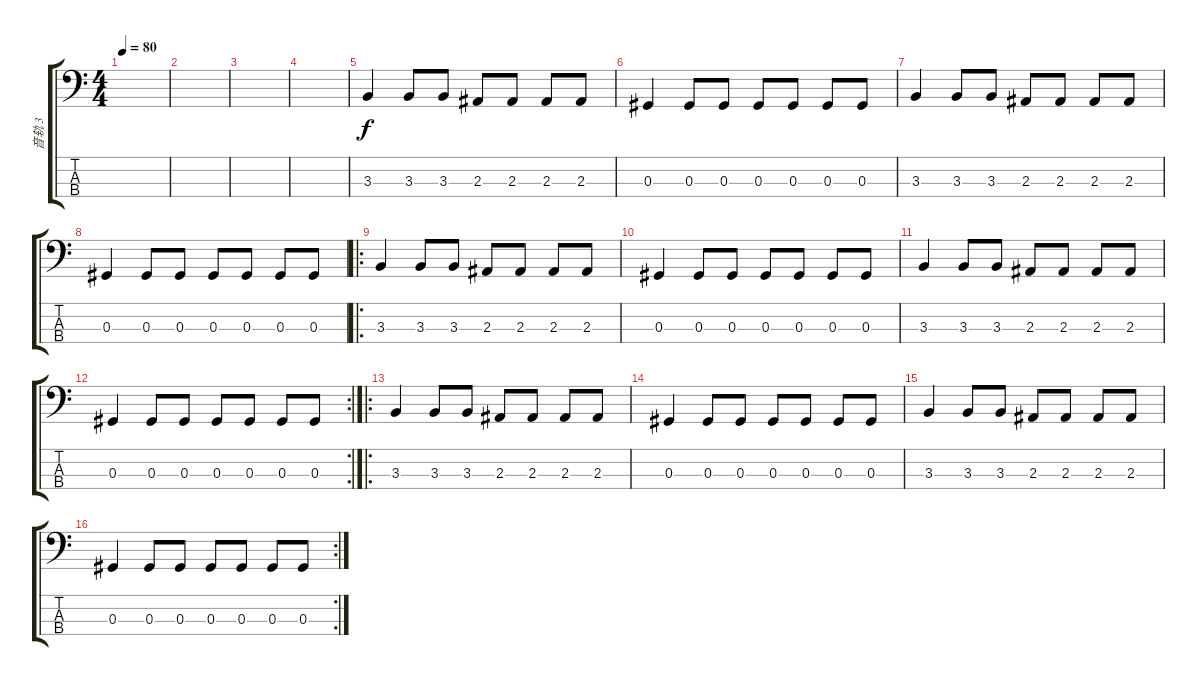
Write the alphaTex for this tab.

\track ("音轨 3" "音轨 3") {instrument electricbassfinger}
\staff {score tabs}
\tuning (Gb2 Db2 Ab1 Eb1) {hide}
\ts (4 4)
\tempo 80
\clef f4
\ks c
|
|
|
|
3.3.4 3.3.8 3.3.8 2.3.8 2.3.8 2.3.8 2.3.8 |
0.3.4 0.3.8 0.3.8 0.3.8 0.3.8 0.3.8 0.3.8 |
3.3.4 3.3.8 3.3.8 2.3.8 2.3.8 2.3.8 2.3.8 |
0.3.4 0.3.8 0.3.8 0.3.8 0.3.8 0.3.8 0.3.8 |
\ro
3.3.4 3.3.8 3.3.8 2.3.8 2.3.8 2.3.8 2.3.8 |
0.3.4 0.3.8 0.3.8 0.3.8 0.3.8 0.3.8 0.3.8 |
3.3.4 3.3.8 3.3.8 2.3.8 2.3.8 2.3.8 2.3.8 |
\rc 2
0.3.4 0.3.8 0.3.8 0.3.8 0.3.8 0.3.8 0.3.8 |
\ro
3.3.4 3.3.8 3.3.8 2.3.8 2.3.8 2.3.8 2.3.8 |
0.3.4 0.3.8 0.3.8 0.3.8 0.3.8 0.3.8 0.3.8 |
3.3.4 3.3.8 3.3.8 2.3.8 2.3.8 2.3.8 2.3.8 |
\rc 2
0.3.4 0.3.8 0.3.8 0.3.8 0.3.8 0.3.8 0.3.8
